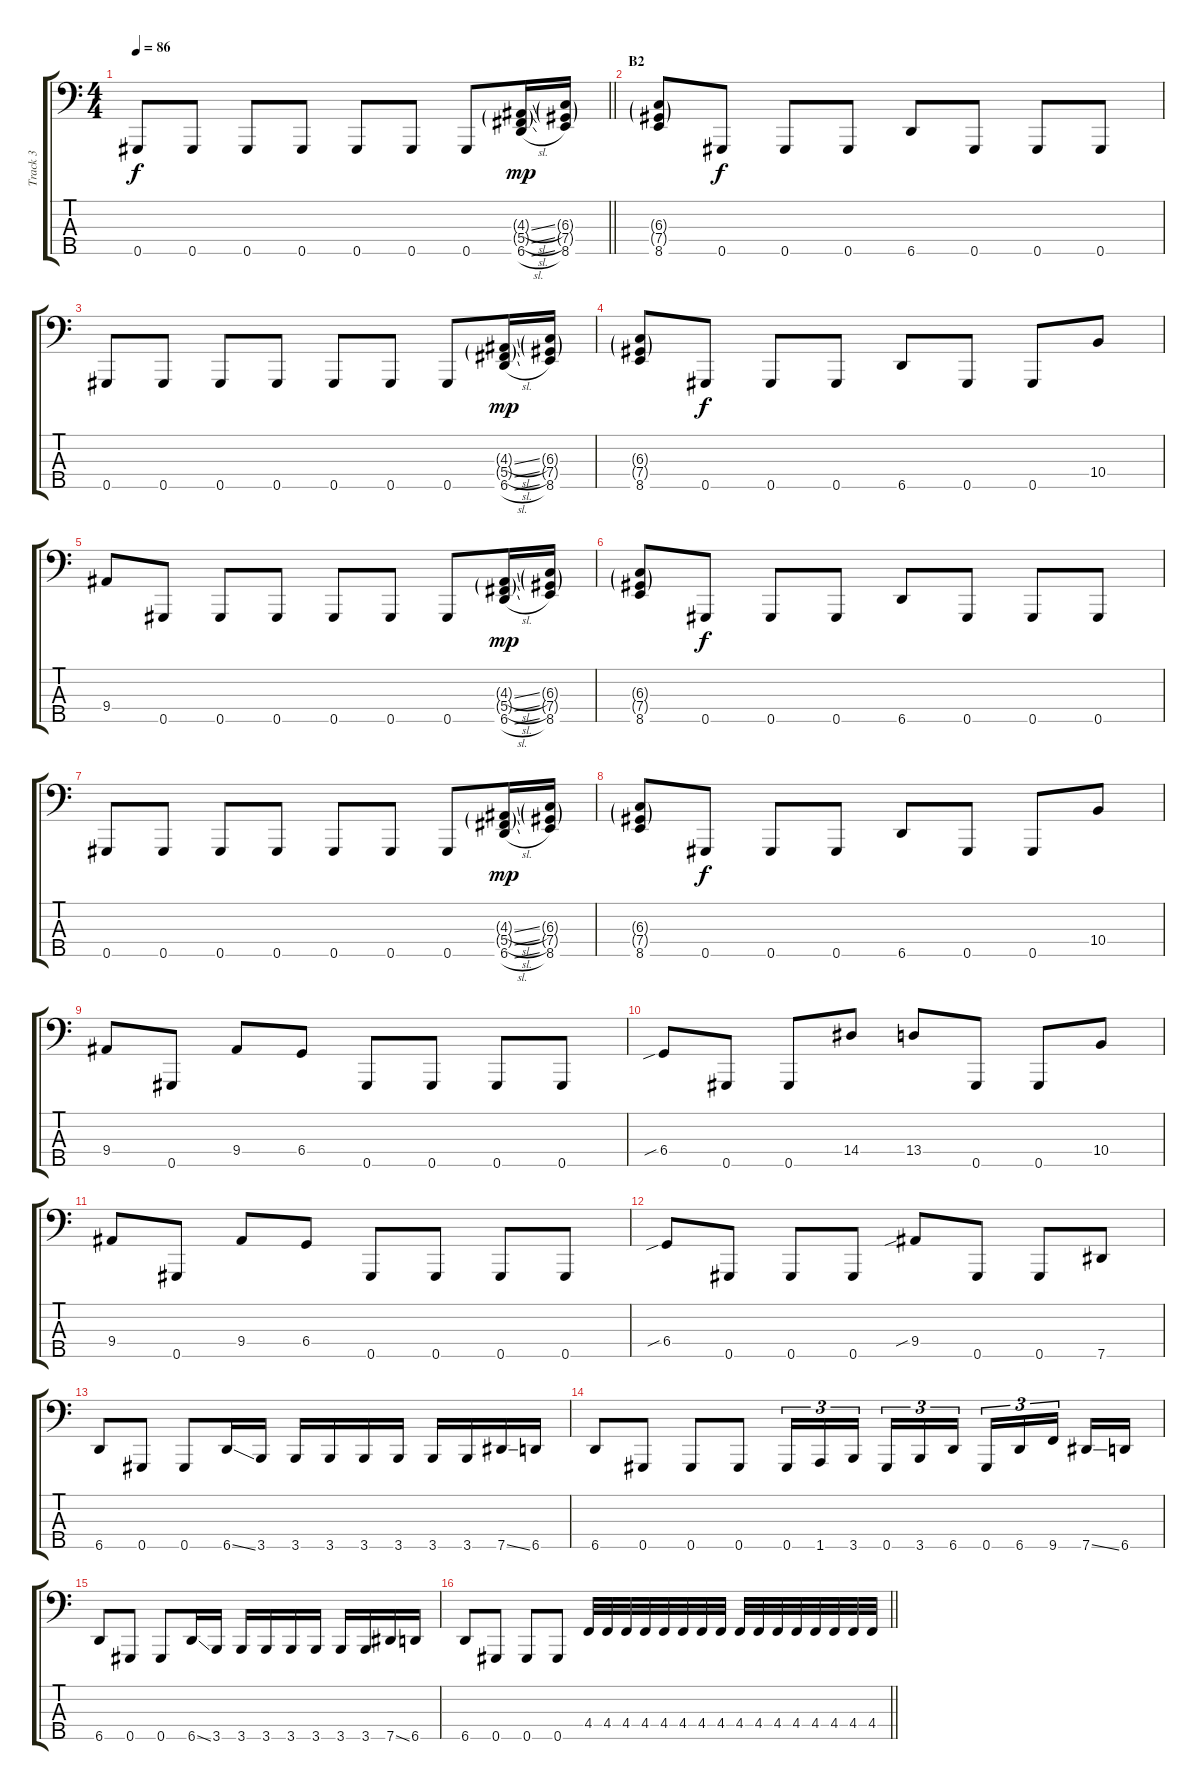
\track ("Track 3" "Track 3") {instrument electricbassfinger}
\staff {score tabs}
\tuning (E2 B1 Gb1 Db1 Ab0) {hide}
\ts (4 4)
\tempo 86
\clef f4
\barLineRight lightlight
\ks c
0.5.8{dy f} 0.5.8 0.5.8 0.5.8 0.5.8 0.5.8 0.5.8 (4.3{sl g} 5.4{sl g} 6.5{sl}).16{dy mp} (6.3{g} 7.4{g} 8.5).16 |
\section ("" "B2")
(6.3{g} 7.4{g} 8.5).8 0.5.8{dy f} 0.5.8 0.5.8 6.5.8 0.5.8 0.5.8 0.5.8 |
0.5.8 0.5.8 0.5.8 0.5.8 0.5.8 0.5.8 0.5.8 (4.3{sl g} 5.4{sl g} 6.5{sl}).16{dy mp} (6.3{g} 7.4{g} 8.5).16 |
(6.3{g} 7.4{g} 8.5).8 0.5.8{dy f} 0.5.8 0.5.8 6.5.8 0.5.8 0.5.8 10.4.8 |
9.4.8 0.5.8 0.5.8 0.5.8 0.5.8 0.5.8 0.5.8 (4.3{sl g} 5.4{sl g} 6.5{sl}).16{dy mp} (6.3{g} 7.4{g} 8.5).16 |
(6.3{g} 7.4{g} 8.5).8 0.5.8{dy f} 0.5.8 0.5.8 6.5.8 0.5.8 0.5.8 0.5.8 |
0.5.8 0.5.8 0.5.8 0.5.8 0.5.8 0.5.8 0.5.8 (4.3{sl g} 5.4{sl g} 6.5{sl}).16{dy mp} (6.3{g} 7.4{g} 8.5).16 |
(6.3{g} 7.4{g} 8.5).8 0.5.8{dy f} 0.5.8 0.5.8 6.5.8 0.5.8 0.5.8 10.4.8 |
9.4.8 0.5.8 9.4.8 6.4.8 0.5.8 0.5.8 0.5.8 0.5.8 |
6.4{sib}.8 0.5.8 0.5.8 14.4.8 13.4.8 0.5.8 0.5.8 10.4.8 |
9.4.8 0.5.8 9.4.8 6.4.8 0.5.8 0.5.8 0.5.8 0.5.8 |
6.4{sib}.8 0.5.8 0.5.8 0.5.8 9.4{sib}.8 0.5.8 0.5.8 7.5.8 |
6.5.8 0.5.8 0.5.8 6.5{ss}.16 3.5.16 3.5.16 3.5.16 3.5.16 3.5.16 3.5.16 3.5.16 7.5{ss}.16 6.5.16 |
6.5.8 0.5.8 0.5.8 0.5.8 0.5.16{tu (3 2)} 1.5.16{tu (3 2)} 3.5.16{tu (3 2) beam splitsecondary} 0.5.16{tu (3 2)} 3.5.16{tu (3 2)} 6.5.16{tu (3 2)} 0.5.16{tu (3 2)} 6.5.16{tu (3 2)} 9.5.16{tu (3 2) beam splitsecondary} 7.5{ss}.16 6.5.16 |
6.5.8 0.5.8 0.5.8 6.5{ss}.16 3.5.16 3.5.16 3.5.16 3.5.16 3.5.16 3.5.16 3.5.16 7.5{ss}.16 6.5.16 |
\barLineRight lightlight
6.5.8 0.5.8 0.5.8 0.5.8 4.4.32 4.4.32 4.4.32 4.4.32 4.4.32 4.4.32 4.4.32 4.4.32 4.4.32 4.4.32 4.4.32 4.4.32 4.4.32 4.4.32 4.4.32 4.4.32
